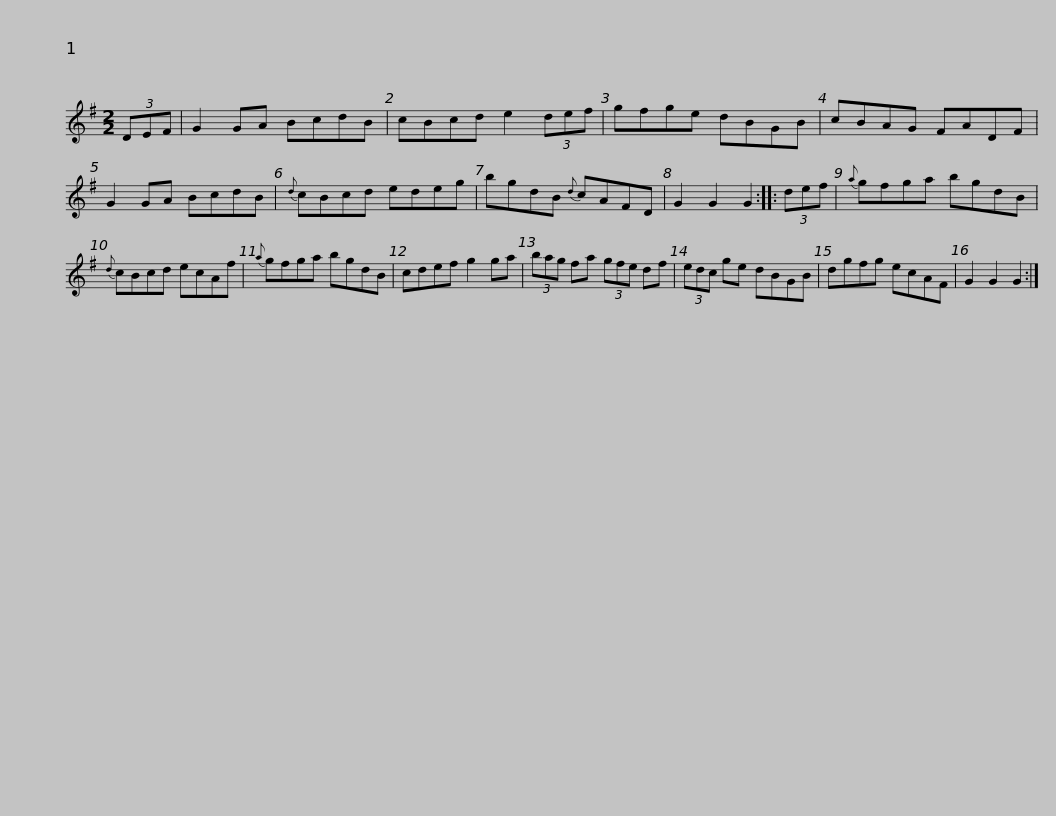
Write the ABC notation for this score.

X:1
L:1/8
M:2/2
I:linebreak $
K:G
V:1 treble
V:1
 (3DEF | G2 GA BcdB | cBcd e2 (3def | gfge dBGB | cBAG FADF | %5
 G2 GA BcdB |${d} cBcd edeg | bgdB{d} cAFD | G2 G2 G2 :: (3def | %10
{a} gfga bgdB |{d} cBcd ecAf |${a} gfga bgdB | cdef g2 ga | (3bag fa (3gfe df | %15
 (3edc ge dBGB | dgfg ecAF |$ G2 G2 G2 :| %18
